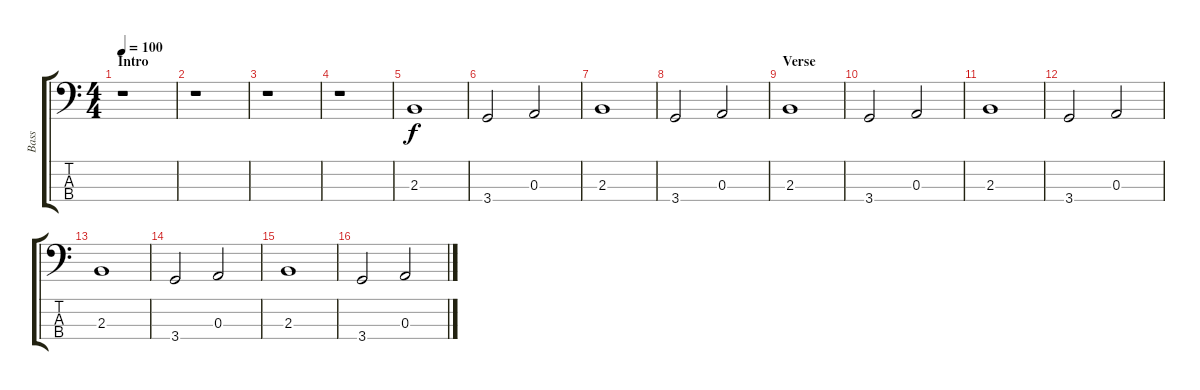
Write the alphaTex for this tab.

\track ("Bass" "Bass") {instrument electricbassfinger}
\staff {score tabs}
\tuning (G2 D2 A1 E1) {hide}
\ts (4 4)
\section ("" "Intro")
\tempo 100
\clef f4
\ks c
r.1{dy f instrument electricbassfinger} |
r.1 |
r.1 |
r.1 |
2.3.1 |
3.4.2 0.3.2 |
2.3.1 |
3.4.2 0.3.2 |
\section ("" "Verse")
2.3.1 |
3.4.2 0.3.2 |
2.3.1 |
3.4.2 0.3.2 |
2.3.1 |
3.4.2 0.3.2 |
2.3.1 |
3.4.2 0.3.2
